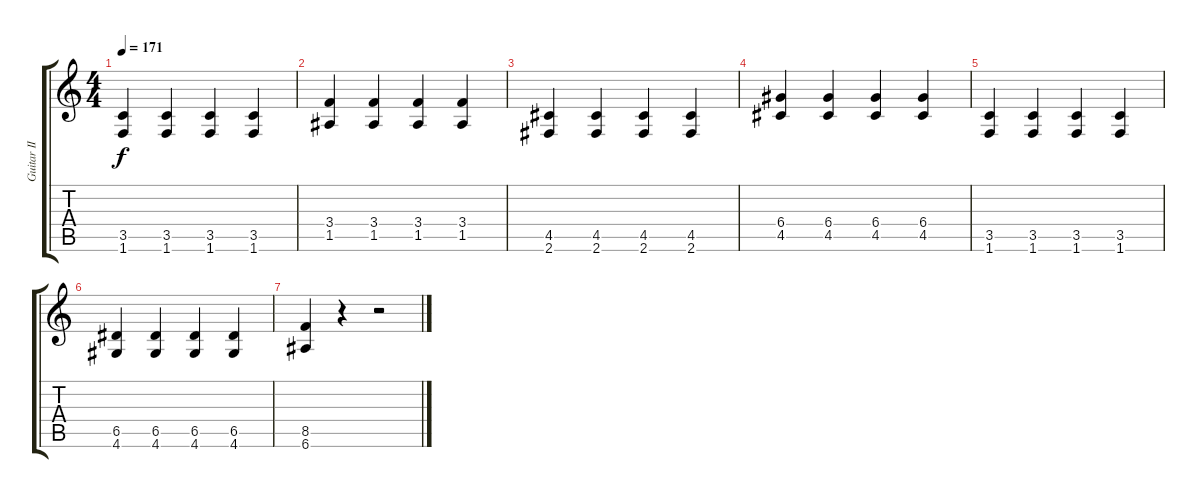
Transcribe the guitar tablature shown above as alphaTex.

\track ("Guitar II (Rhythm)" "Guitar II ") {instrument distortionguitar}
\staff {score tabs}
\tuning (E4 B3 G3 D3 A2 E2) {hide}
\ts (4 4)
\tempo 171
\clef g2
\ks c
(3.5 1.6).4{dy f} (3.5 1.6).4 (3.5 1.6).4 (3.5 1.6).4 |
(3.4 1.5).4 (3.4 1.5).4 (3.4 1.5).4 (3.4 1.5).4 |
(4.5 2.6).4 (4.5 2.6).4 (4.5 2.6).4 (4.5 2.6).4 |
(6.4 4.5).4 (6.4 4.5).4 (6.4 4.5).4 (6.4 4.5).4 |
(3.5 1.6).4 (3.5 1.6).4 (3.5 1.6).4 (3.5 1.6).4 |
(6.5 4.6).4 (6.5 4.6).4 (6.5 4.6).4 (6.5 4.6).4 |
(8.5 6.6).4 r.4 r.2
